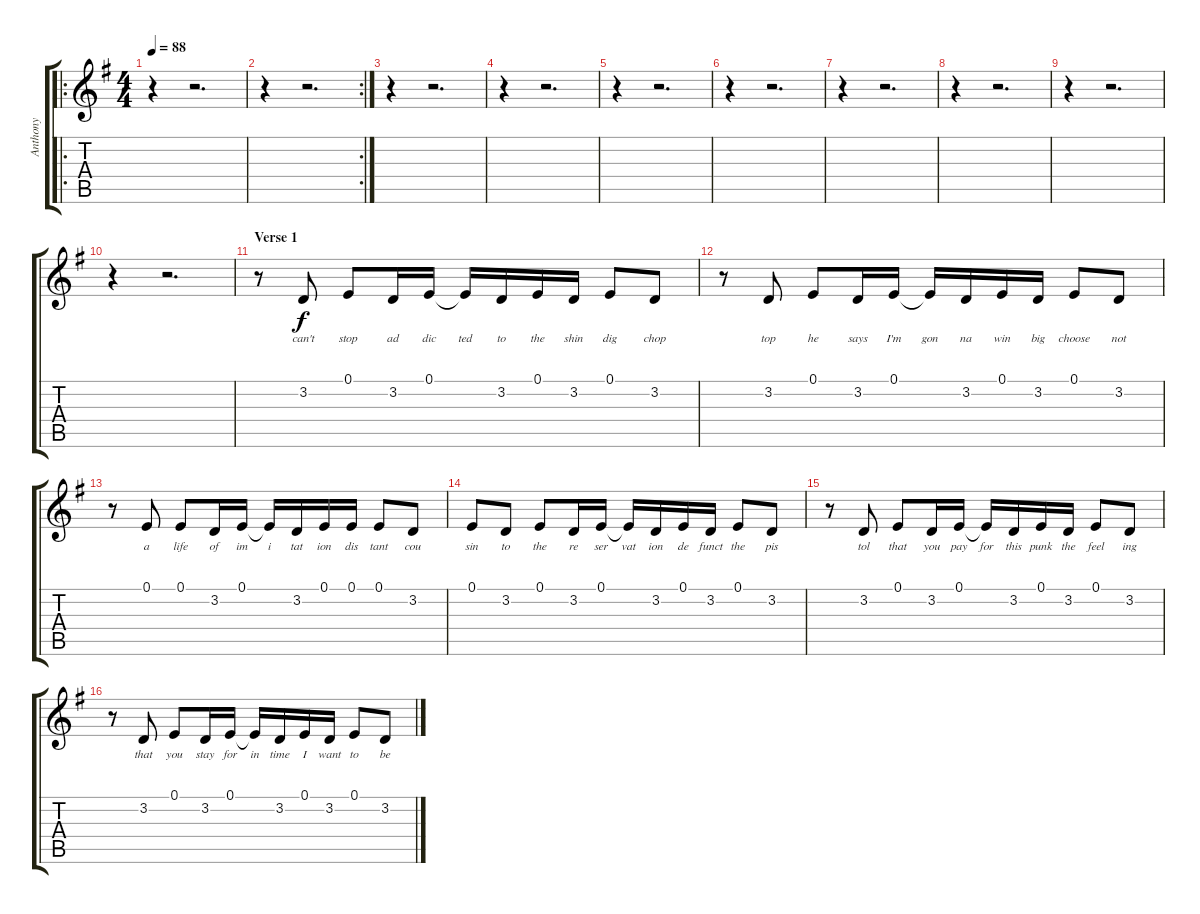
\track ("Anthony" "Anthony") {instrument clarinet}
\staff {score tabs}
\tuning (E4 B3 G3 D3 A2 E2) {hide}
\ro
\ts (4 4)
\tempo 88
\clef g2
\ks g
r.4{dy f instrument clarinet} r.2{d} |
\rc 2
r.4 r.2{d} |
r.4 r.2{d} |
r.4 r.2{d} |
r.4 r.2{d} |
r.4 r.2{d} |
r.4 r.2{d} |
r.4 r.2{d} |
r.4 r.2{d} |
r.4 r.2{d} |
\section ("" "Verse 1")
r.8 3.2.8{lyrics (0 "can't") lyrics (1 "") lyrics (2 "") lyrics (3 "") lyrics (4 "")} 0.1.8{lyrics (0 "stop") lyrics (1 "") lyrics (2 "") lyrics (3 "") lyrics (4 "")} 3.2.16{lyrics (0 "ad") lyrics (1 "") lyrics (2 "") lyrics (3 "") lyrics (4 "")} 0.1.16{lyrics (0 "dic") lyrics (1 "") lyrics (2 "") lyrics (3 "") lyrics (4 "")} 0.1{t}.16{lyrics (0 "ted") lyrics (1 "") lyrics (2 "") lyrics (3 "") lyrics (4 "")} 3.2.16{lyrics (0 "to") lyrics (1 "") lyrics (2 "") lyrics (3 "") lyrics (4 "")} 0.1.16{lyrics (0 "the") lyrics (1 "") lyrics (2 "") lyrics (3 "") lyrics (4 "")} 3.2.16{lyrics (0 "shin") lyrics (1 "") lyrics (2 "") lyrics (3 "") lyrics (4 "")} 0.1.8{lyrics (0 "dig") lyrics (1 "") lyrics (2 "") lyrics (3 "") lyrics (4 "")} 3.2.8{lyrics (0 "chop") lyrics (1 "") lyrics (2 "") lyrics (3 "") lyrics (4 "")} |
r.8 3.2.8{lyrics (0 "top") lyrics (1 "") lyrics (2 "") lyrics (3 "") lyrics (4 "")} 0.1.8{lyrics (0 "he") lyrics (1 "") lyrics (2 "") lyrics (3 "") lyrics (4 "")} 3.2.16{lyrics (0 "says") lyrics (1 "") lyrics (2 "") lyrics (3 "") lyrics (4 "")} 0.1.16{lyrics (0 "I'm") lyrics (1 "") lyrics (2 "") lyrics (3 "") lyrics (4 "")} 0.1{t}.16{lyrics (0 "gon") lyrics (1 "") lyrics (2 "") lyrics (3 "") lyrics (4 "")} 3.2.16{lyrics (0 "na") lyrics (1 "") lyrics (2 "") lyrics (3 "") lyrics (4 "")} 0.1.16{lyrics (0 "win") lyrics (1 "") lyrics (2 "") lyrics (3 "") lyrics (4 "")} 3.2.16{lyrics (0 "big") lyrics (1 "") lyrics (2 "") lyrics (3 "") lyrics (4 "")} 0.1.8{lyrics (0 "choose") lyrics (1 "") lyrics (2 "") lyrics (3 "") lyrics (4 "")} 3.2.8{lyrics (0 "not") lyrics (1 "") lyrics (2 "") lyrics (3 "") lyrics (4 "")} |
r.8 0.1.8{lyrics (0 "a") lyrics (1 "") lyrics (2 "") lyrics (3 "") lyrics (4 "")} 0.1.8{lyrics (0 "life") lyrics (1 "") lyrics (2 "") lyrics (3 "") lyrics (4 "")} 3.2.16{lyrics (0 "of") lyrics (1 "") lyrics (2 "") lyrics (3 "") lyrics (4 "")} 0.1.16{lyrics (0 "im") lyrics (1 "") lyrics (2 "") lyrics (3 "") lyrics (4 "")} 0.1{t}.16{lyrics (0 "i") lyrics (1 "") lyrics (2 "") lyrics (3 "") lyrics (4 "")} 3.2.16{lyrics (0 "tat") lyrics (1 "") lyrics (2 "") lyrics (3 "") lyrics (4 "")} 0.1.16{lyrics (0 "ion") lyrics (1 "") lyrics (2 "") lyrics (3 "") lyrics (4 "")} 0.1.16{lyrics (0 "dis") lyrics (1 "") lyrics (2 "") lyrics (3 "") lyrics (4 "")} 0.1.8{lyrics (0 "tant") lyrics (1 "") lyrics (2 "") lyrics (3 "") lyrics (4 "")} 3.2.8{lyrics (0 "cou") lyrics (1 "") lyrics (2 "") lyrics (3 "") lyrics (4 "")} |
0.1.8{lyrics (0 "sin") lyrics (1 "") lyrics (2 "") lyrics (3 "") lyrics (4 "")} 3.2.8{lyrics (0 "to") lyrics (1 "") lyrics (2 "") lyrics (3 "") lyrics (4 "")} 0.1.8{lyrics (0 "the") lyrics (1 "") lyrics (2 "") lyrics (3 "") lyrics (4 "")} 3.2.16{lyrics (0 "re") lyrics (1 "") lyrics (2 "") lyrics (3 "") lyrics (4 "")} 0.1.16{lyrics (0 "ser") lyrics (1 "") lyrics (2 "") lyrics (3 "") lyrics (4 "")} 0.1{t}.16{lyrics (0 "vat") lyrics (1 "") lyrics (2 "") lyrics (3 "") lyrics (4 "")} 3.2.16{lyrics (0 "ion") lyrics (1 "") lyrics (2 "") lyrics (3 "") lyrics (4 "")} 0.1.16{lyrics (0 "de") lyrics (1 "") lyrics (2 "") lyrics (3 "") lyrics (4 "")} 3.2.16{lyrics (0 "funct") lyrics (1 "") lyrics (2 "") lyrics (3 "") lyrics (4 "")} 0.1.8{lyrics (0 "the") lyrics (1 "") lyrics (2 "") lyrics (3 "") lyrics (4 "")} 3.2.8{lyrics (0 "pis") lyrics (1 "") lyrics (2 "") lyrics (3 "") lyrics (4 "")} |
r.8 3.2.8{lyrics (0 "tol") lyrics (1 "") lyrics (2 "") lyrics (3 "") lyrics (4 "")} 0.1.8{lyrics (0 "that") lyrics (1 "") lyrics (2 "") lyrics (3 "") lyrics (4 "")} 3.2.16{lyrics (0 "you") lyrics (1 "") lyrics (2 "") lyrics (3 "") lyrics (4 "")} 0.1.16{lyrics (0 "pay") lyrics (1 "") lyrics (2 "") lyrics (3 "") lyrics (4 "")} 0.1{t}.16{lyrics (0 "for") lyrics (1 "") lyrics (2 "") lyrics (3 "") lyrics (4 "")} 3.2.16{lyrics (0 "this") lyrics (1 "") lyrics (2 "") lyrics (3 "") lyrics (4 "")} 0.1.16{lyrics (0 "punk") lyrics (1 "") lyrics (2 "") lyrics (3 "") lyrics (4 "")} 3.2.16{lyrics (0 "the") lyrics (1 "") lyrics (2 "") lyrics (3 "") lyrics (4 "")} 0.1.8{lyrics (0 "feel") lyrics (1 "") lyrics (2 "") lyrics (3 "") lyrics (4 "")} 3.2.8{lyrics (0 "ing") lyrics (1 "") lyrics (2 "") lyrics (3 "") lyrics (4 "")} |
r.8 3.2.8{lyrics (0 "that") lyrics (1 "") lyrics (2 "") lyrics (3 "") lyrics (4 "")} 0.1.8{lyrics (0 "you") lyrics (1 "") lyrics (2 "") lyrics (3 "") lyrics (4 "")} 3.2.16{lyrics (0 "stay") lyrics (1 "") lyrics (2 "") lyrics (3 "") lyrics (4 "")} 0.1.16{lyrics (0 "for") lyrics (1 "") lyrics (2 "") lyrics (3 "") lyrics (4 "")} 0.1{t}.16{lyrics (0 "in") lyrics (1 "") lyrics (2 "") lyrics (3 "") lyrics (4 "")} 3.2.16{lyrics (0 "time") lyrics (1 "") lyrics (2 "") lyrics (3 "") lyrics (4 "")} 0.1.16{lyrics (0 "I") lyrics (1 "") lyrics (2 "") lyrics (3 "") lyrics (4 "")} 3.2.16{lyrics (0 "want") lyrics (1 "") lyrics (2 "") lyrics (3 "") lyrics (4 "")} 0.1.8{lyrics (0 "to") lyrics (1 "") lyrics (2 "") lyrics (3 "") lyrics (4 "")} 3.2.8{lyrics (0 "be") lyrics (1 "") lyrics (2 "") lyrics (3 "") lyrics (4 "")}
